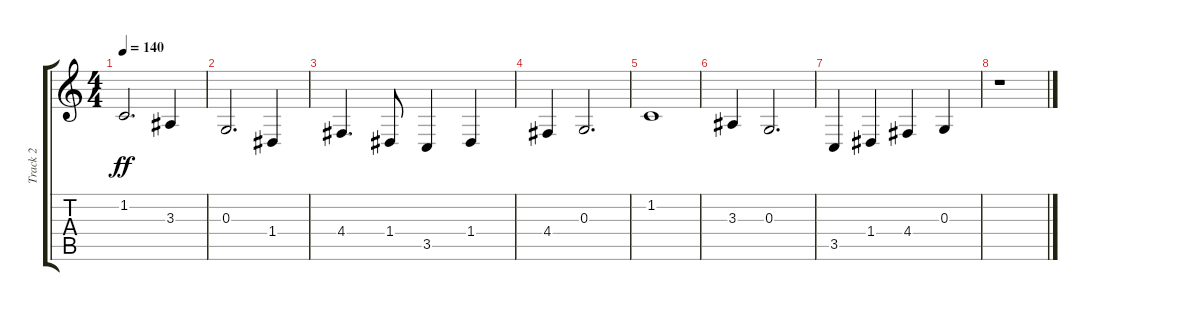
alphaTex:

\track ("Track 2" "Track 2") {instrument pad6metallic}
\staff {score tabs}
\tuning (E4 B3 G3 D3 A2 E2) {hide}
\ts (4 4)
\tempo 140
\clef g2
\ks c
1.2.2{d dy ff} 3.3.4 |
0.3.2{d} 1.4.4 |
4.4.4{d} 1.4.8 3.5.4 1.4.4 |
4.4.4 0.3.2{d} |
1.2.1 |
3.3.4 0.3.2{d} |
3.5.4 1.4.4 4.4.4 0.3.4 |
r.1
